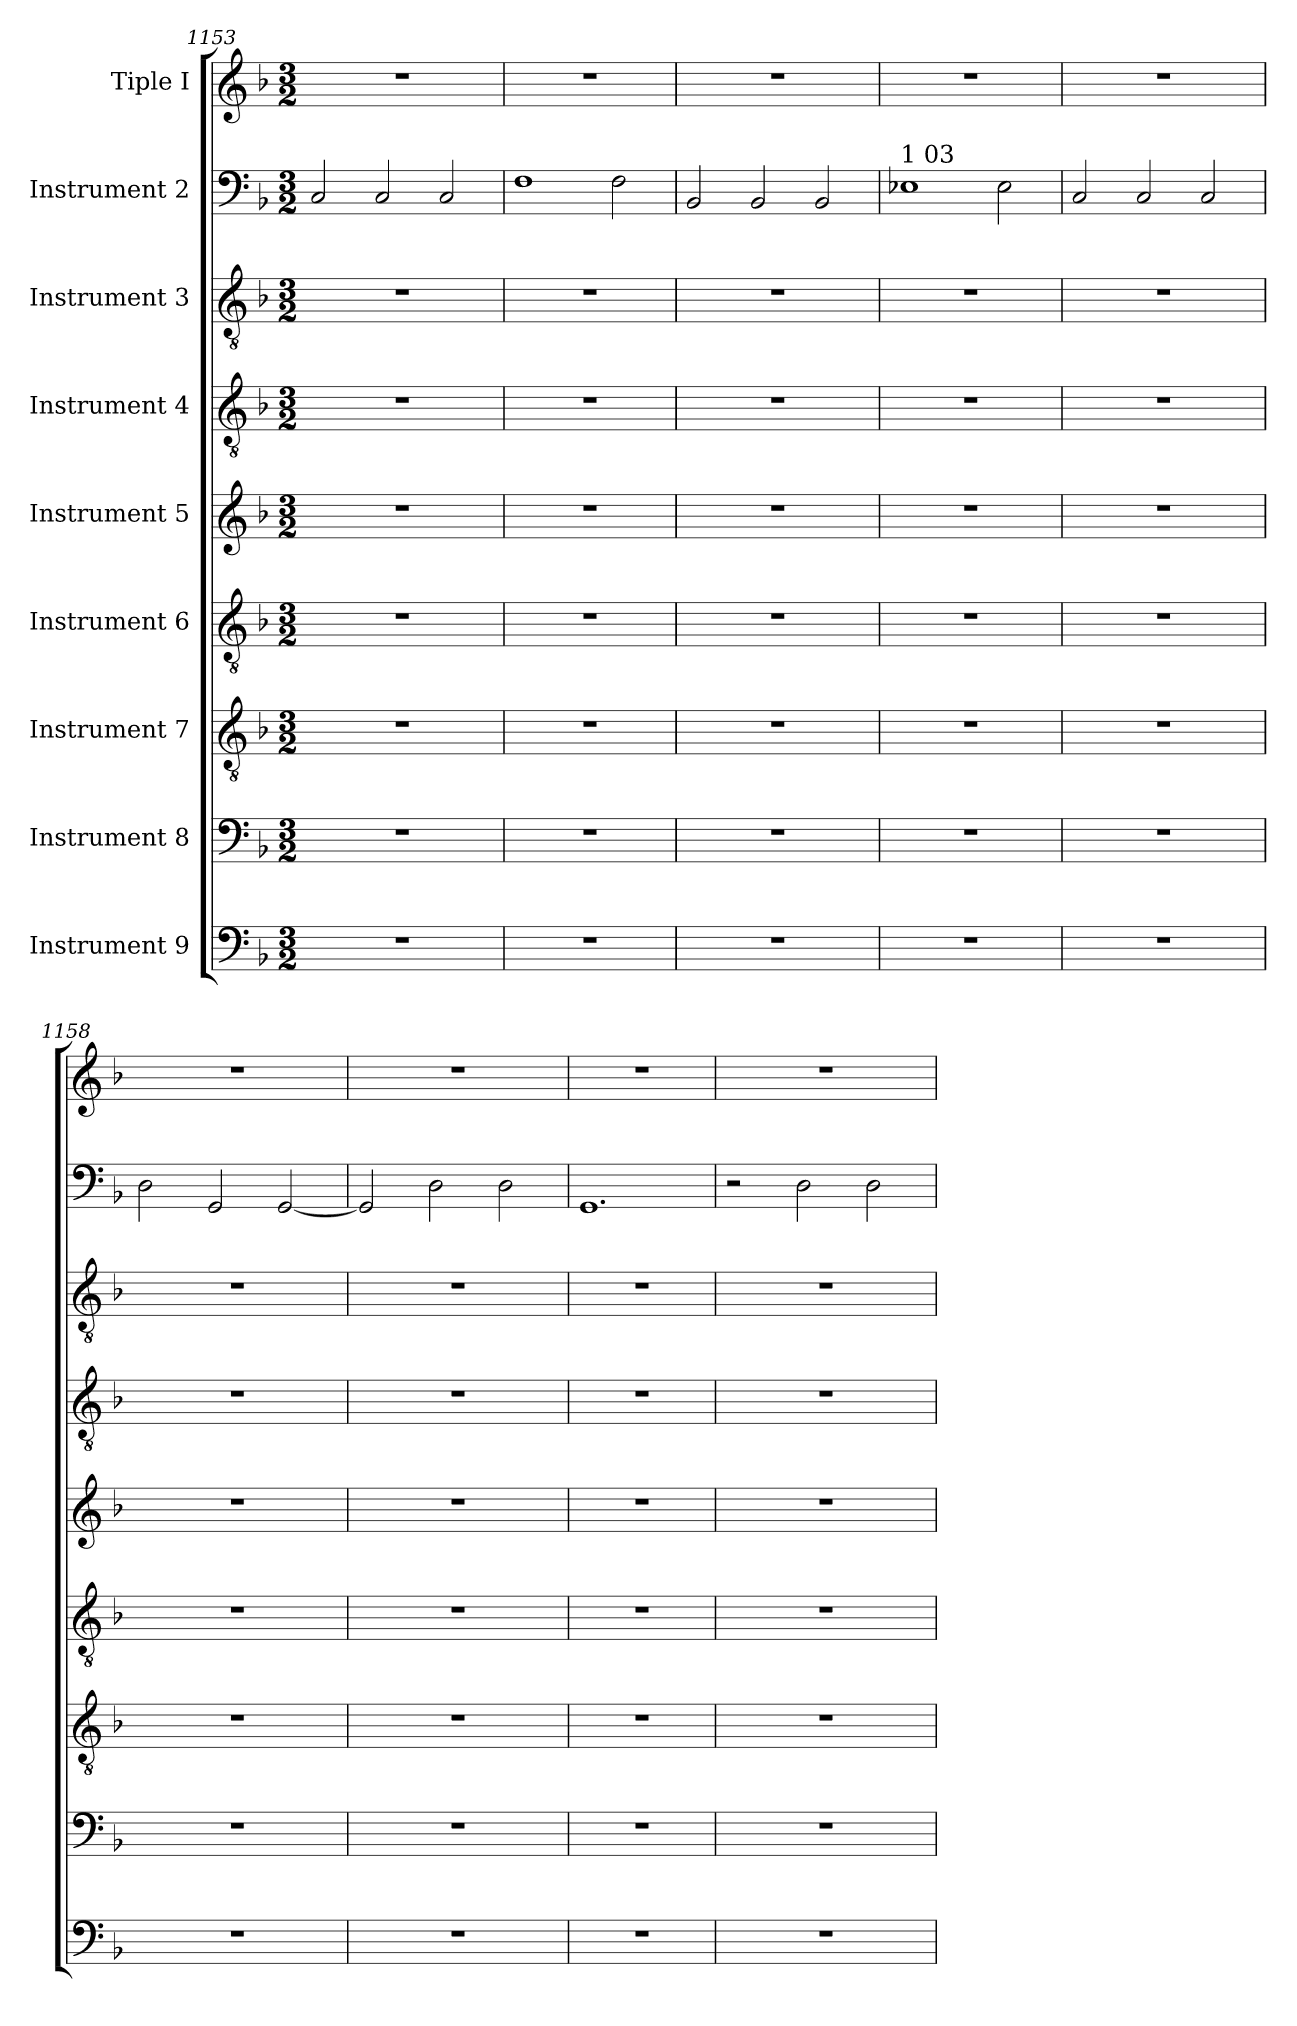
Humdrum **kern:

**kern	**kern	**kern	**kern	**kern	**kern	**kern	**kern	**text	**kern
*part9	*part8	*part7	*part6	*part5	*part4	*part3	*part2	*part2	*part1
*staff9	*staff8	*staff7	*staff6	*staff5	*staff4	*staff3	*staff2	*staff2	*staff1
*I"Instrument 9	*I"Instrument 8	*I"Instrument 7	*I"Instrument 6	*I"Instrument 5	*I"Instrument 4	*I"Instrument 3	*I"Instrument 2	*	*I"Tiple I
*clefF4	*clefF4	*clefGv2	*clefGv2	*clefG2	*clefGv2	*clefGv2	*clefF4	*	*clefG2
*k[b-]	*k[b-]	*k[b-]	*k[b-]	*k[b-]	*k[b-]	*k[b-]	*k[b-]	*	*k[b-]
*F:	*F:	*F:	*F:	*F:	*F:	*F:	*F:	*	*F:
*M3/2	*M3/2	*M3/2	*M3/2	*M3/2	*M3/2	*M3/2	*M3/2	*	*M3/2
=1153	=1153	=1153	=1153	=1153	=1153	=1153	=1153	=1153	=1153
!	!	!	!	!	!	!	!	!LO:LY:b:cj	!
1.r	1.r	1.r	1.r	1.r	1.r	1.r	2C/	.	1.r
!	!	!	!	!	!	!	!	!LO:LY:b:cj	!
.	.	.	.	.	.	.	2C/	.	.
!	!	!	!	!	!	!	!	!LO:LY:b:cj	!
.	.	.	.	.	.	.	2C/	.	.
=1154	=1154	=1154	=1154	=1154	=1154	=1154	=1154	=1154	=1154
!	!	!	!	!	!	!	!	!LO:LY:b:cj	!
1.r	1.r	1.r	1.r	1.r	1.r	1.r	1F	.	1.r
!	!	!	!	!	!	!	!	!LO:LY:b:cj	!
.	.	.	.	.	.	.	2F\	.	.
=1155	=1155	=1155	=1155	=1155	=1155	=1155	=1155	=1155	=1155
!	!	!	!	!	!	!	!	!LO:LY:b:cj	!
1.r	1.r	1.r	1.r	1.r	1.r	1.r	2BB-/	.	1.r
!	!	!	!	!	!	!	!	!LO:LY:b:cj	!
.	.	.	.	.	.	.	2BB-/	.	.
!	!	!	!	!	!	!	!	!LO:LY:b:cj	!
.	.	.	.	.	.	.	2BB-/	.	.
!!LO:PB:g=z
=1156	=1156	=1156	=1156	=1156	=1156	=1156	=1156	=1156	=1156
!	!	!	!	!	!	!	!LO:TX:a:t=1 03	!	!
!	!	!	!	!	!	!	!	!LO:LY:b:cj	!
1.r	1.r	1.r	1.r	1.r	1.r	1.r	1E-X	.	1.r
!	!	!	!	!	!	!	!	!LO:LY:b:cj	!
.	.	.	.	.	.	.	2E-\	.	.
=1157	=1157	=1157	=1157	=1157	=1157	=1157	=1157	=1157	=1157
!	!	!	!	!	!	!	!	!LO:LY:b:cj	!
1.r	1.r	1.r	1.r	1.r	1.r	1.r	2C/	.	1.r
!	!	!	!	!	!	!	!	!LO:LY:b:cj	!
.	.	.	.	.	.	.	2C/	.	.
!	!	!	!	!	!	!	!	!LO:LY:b:cj	!
.	.	.	.	.	.	.	2C/	.	.
=1158	=1158	=1158	=1158	=1158	=1158	=1158	=1158	=1158	=1158
!	!	!	!	!	!	!	!	!LO:LY:b:cj	!
1.r	1.r	1.r	1.r	1.r	1.r	1.r	2D\	.	1.r
!	!	!	!	!	!	!	!	!LO:LY:b:cj	!
.	.	.	.	.	.	.	2GG/	.	.
!	!	!	!	!	!	!	!	!LO:LY:b:cj	!
.	.	.	.	.	.	.	[<2GG/	.	.
=1159	=1159	=1159	=1159	=1159	=1159	=1159	=1159	=1159	=1159
!	!	!	!	!	!	!	!	!LO:LY:b:cj	!
1.r	1.r	1.r	1.r	1.r	1.r	1.r	2GG/]	.	1.r
!	!	!	!	!	!	!	!	!LO:LY:b:cj	!
.	.	.	.	.	.	.	2D\	.	.
!	!	!	!	!	!	!	!	!LO:LY:b:cj	!
.	.	.	.	.	.	.	2D\	.	.
=1160	=1160	=1160	=1160	=1160	=1160	=1160	=1160	=1160	=1160
!	!	!	!	!	!	!	!	!LO:LY:b:cj	!
1.r	1.r	1.r	1.r	1.r	1.r	1.r	1.GG	.	1.r
=1161	=1161	=1161	=1161	=1161	=1161	=1161	=1161	=1161	=1161
1.r	1.r	1.r	1.r	1.r	1.r	1.r	2r	.	1.r
!	!	!	!	!	!	!	!	!LO:LY:b:cj	!
.	.	.	.	.	.	.	2D\	.	.
!	!	!	!	!	!	!	!	!LO:LY:b:cj	!
.	.	.	.	.	.	.	2D\	.	.
=	=	=	=	=	=	=	=	=	=
*-	*-	*-	*-	*-	*-	*-	*-	*-	*-
